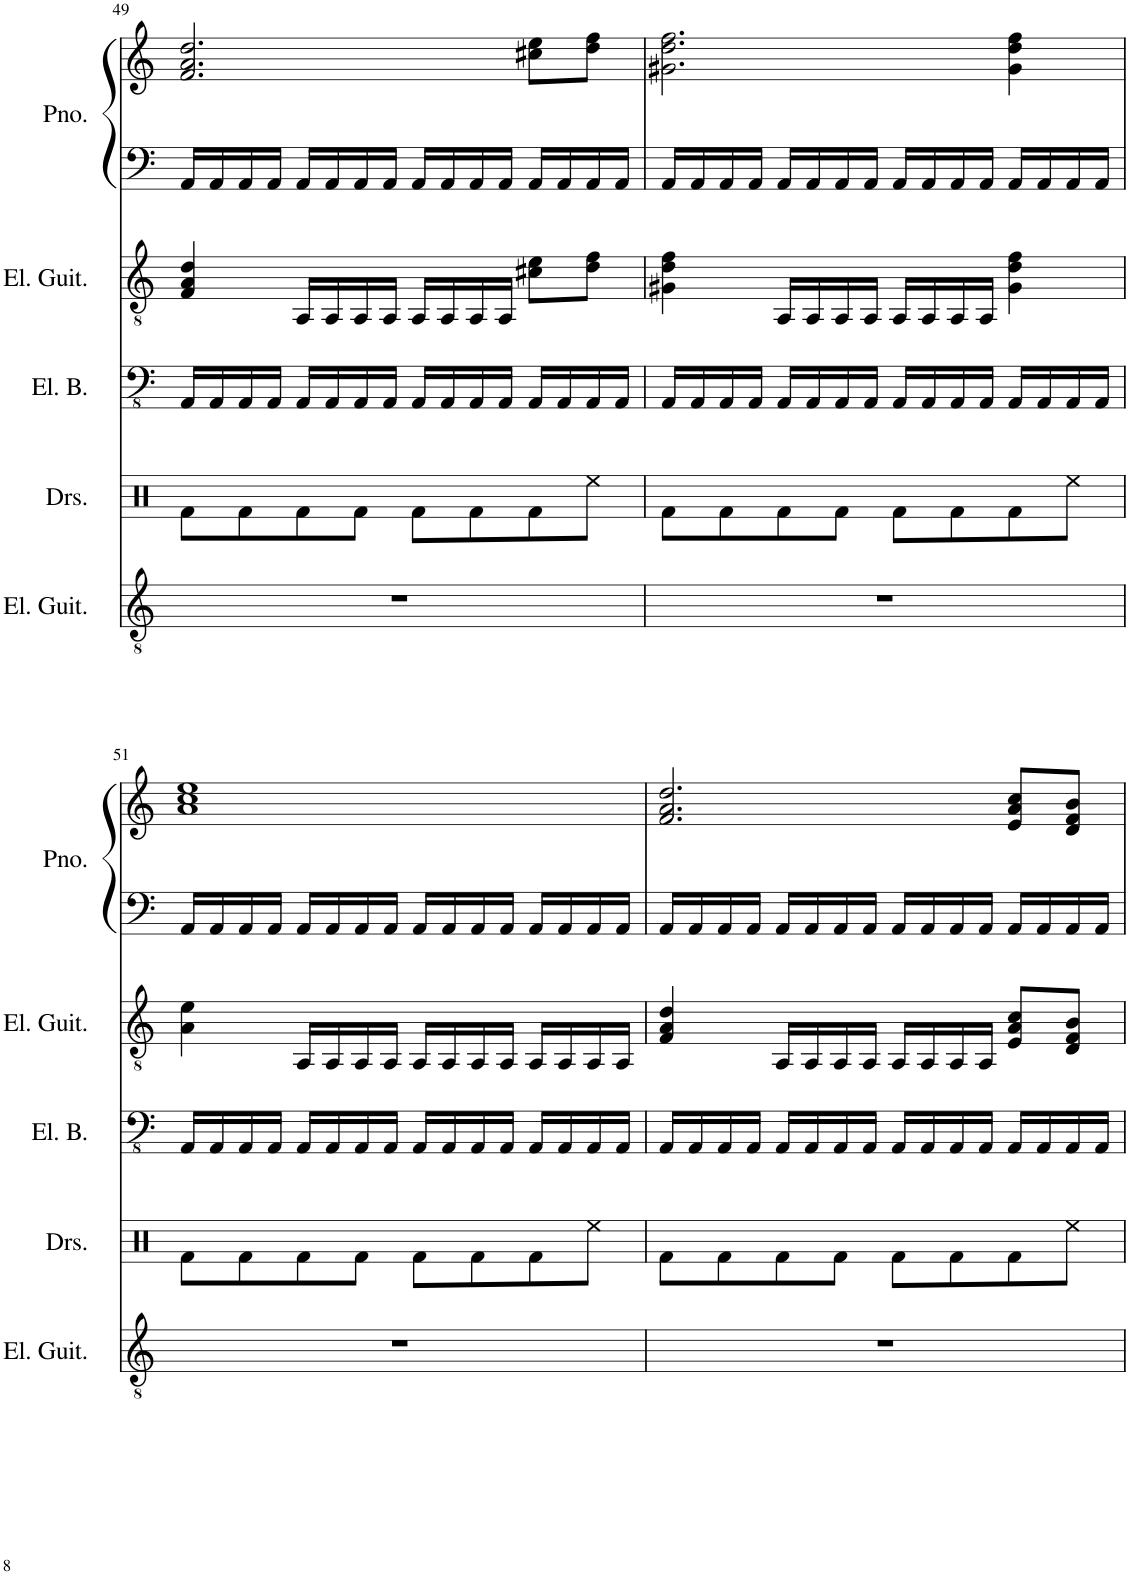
**kern	**kern	**kern	**kern	**kern	**kern
*part5	*part4	*part3	*part2	*part1	*part1
*staff6	*staff5	*staff4	*staff3	*staff2	*staff1
*I"Electric Guitar	*I"Drumset	*I"Electric Bass	*I"Electric Guitar	*I"Piano	*
*I'El. Guit.	*I'Drs.	*I'El. B.	*I'El. Guit.	*I'Pno.	*
!!LO:PB:g=z
*clefGv2	*clefX	*clefFv4	*clefGv2	*clefF4	*clefG2
*k[]	*k[]	*k[]	*k[]	*k[]	*k[]
*M4/4	*M4/4	*M4/4	*M4/4	*M4/4	*M4/4
=49	=49	=49	=49	=49	=49
1r	8Rf\L	16AAA/LL	4F/ 4A/ 4d/	16AA/LL	2.f/ 2.a/ 2.dd/
.	.	16AAA/	.	16AA/	.
.	8Rf\	16AAA/	.	16AA/	.
.	.	16AAA/JJ	.	16AA/JJ	.
.	8Rf\	16AAA/LL	16AA/LL	16AA/LL	.
.	.	16AAA/	16AA/	16AA/	.
.	8Rf\J	16AAA/	16AA/	16AA/	.
.	.	16AAA/JJ	16AA/JJ	16AA/JJ	.
.	8Rf\L	16AAA/LL	16AA/LL	16AA/LL	.
.	.	16AAA/	16AA/	16AA/	.
.	8Rf\	16AAA/	16AA/	16AA/	.
.	.	16AAA/JJ	16AA/JJ	16AA/JJ	.
.	8Rf\	16AAA/LL	8c#X\ 8e\L	16AA/LL	8cc#X\ 8ee\L
.	.	16AAA/	.	16AA/	.
.	8Ree\J	16AAA/	8d\ 8f\J	16AA/	8dd\ 8ff\J
.	.	16AAA/JJ	.	16AA/JJ	.
=50	=50	=50	=50	=50	=50
1r	8Rf\L	16AAA/LL	4G#X\ 4d\ 4f\	16AA/LL	2.g#X\ 2.dd\ 2.ff\
.	.	16AAA/	.	16AA/	.
.	8Rf\	16AAA/	.	16AA/	.
.	.	16AAA/JJ	.	16AA/JJ	.
.	8Rf\	16AAA/LL	16AA/LL	16AA/LL	.
.	.	16AAA/	16AA/	16AA/	.
.	8Rf\J	16AAA/	16AA/	16AA/	.
.	.	16AAA/JJ	16AA/JJ	16AA/JJ	.
.	8Rf\L	16AAA/LL	16AA/LL	16AA/LL	.
.	.	16AAA/	16AA/	16AA/	.
.	8Rf\	16AAA/	16AA/	16AA/	.
.	.	16AAA/JJ	16AA/JJ	16AA/JJ	.
.	8Rf\	16AAA/LL	4G#\ 4d\ 4f\	16AA/LL	4g#\ 4dd\ 4ff\
.	.	16AAA/	.	16AA/	.
.	8Ree\J	16AAA/	.	16AA/	.
.	.	16AAA/JJ	.	16AA/JJ	.
!!LO:LB:g=z
=51	=51	=51	=51	=51	=51
1r	8Rf\L	16AAA/LL	4A\ 4e\	16AA/LL	1a 1cc 1ee
.	.	16AAA/	.	16AA/	.
.	8Rf\	16AAA/	.	16AA/	.
.	.	16AAA/JJ	.	16AA/JJ	.
.	8Rf\	16AAA/LL	16AA/LL	16AA/LL	.
.	.	16AAA/	16AA/	16AA/	.
.	8Rf\J	16AAA/	16AA/	16AA/	.
.	.	16AAA/JJ	16AA/JJ	16AA/JJ	.
.	8Rf\L	16AAA/LL	16AA/LL	16AA/LL	.
.	.	16AAA/	16AA/	16AA/	.
.	8Rf\	16AAA/	16AA/	16AA/	.
.	.	16AAA/JJ	16AA/JJ	16AA/JJ	.
.	8Rf\	16AAA/LL	16AA/LL	16AA/LL	.
.	.	16AAA/	16AA/	16AA/	.
.	8Ree\J	16AAA/	16AA/	16AA/	.
.	.	16AAA/JJ	16AA/JJ	16AA/JJ	.
=52	=52	=52	=52	=52	=52
1r	8Rf\L	16AAA/LL	4F/ 4A/ 4d/	16AA/LL	2.f/ 2.a/ 2.dd/
.	.	16AAA/	.	16AA/	.
.	8Rf\	16AAA/	.	16AA/	.
.	.	16AAA/JJ	.	16AA/JJ	.
.	8Rf\	16AAA/LL	16AA/LL	16AA/LL	.
.	.	16AAA/	16AA/	16AA/	.
.	8Rf\J	16AAA/	16AA/	16AA/	.
.	.	16AAA/JJ	16AA/JJ	16AA/JJ	.
.	8Rf\L	16AAA/LL	16AA/LL	16AA/LL	.
.	.	16AAA/	16AA/	16AA/	.
.	8Rf\	16AAA/	16AA/	16AA/	.
.	.	16AAA/JJ	16AA/JJ	16AA/JJ	.
.	8Rf\	16AAA/LL	8E/ 8A/ 8c/L	16AA/LL	8e/ 8a/ 8cc/L
.	.	16AAA/	.	16AA/	.
.	8Ree\J	16AAA/	8D/ 8F/ 8B/J	16AA/	8d/ 8f/ 8b/J
.	.	16AAA/JJ	.	16AA/JJ	.
=	=	=	=	=	=
*-	*-	*-	*-	*-	*-
